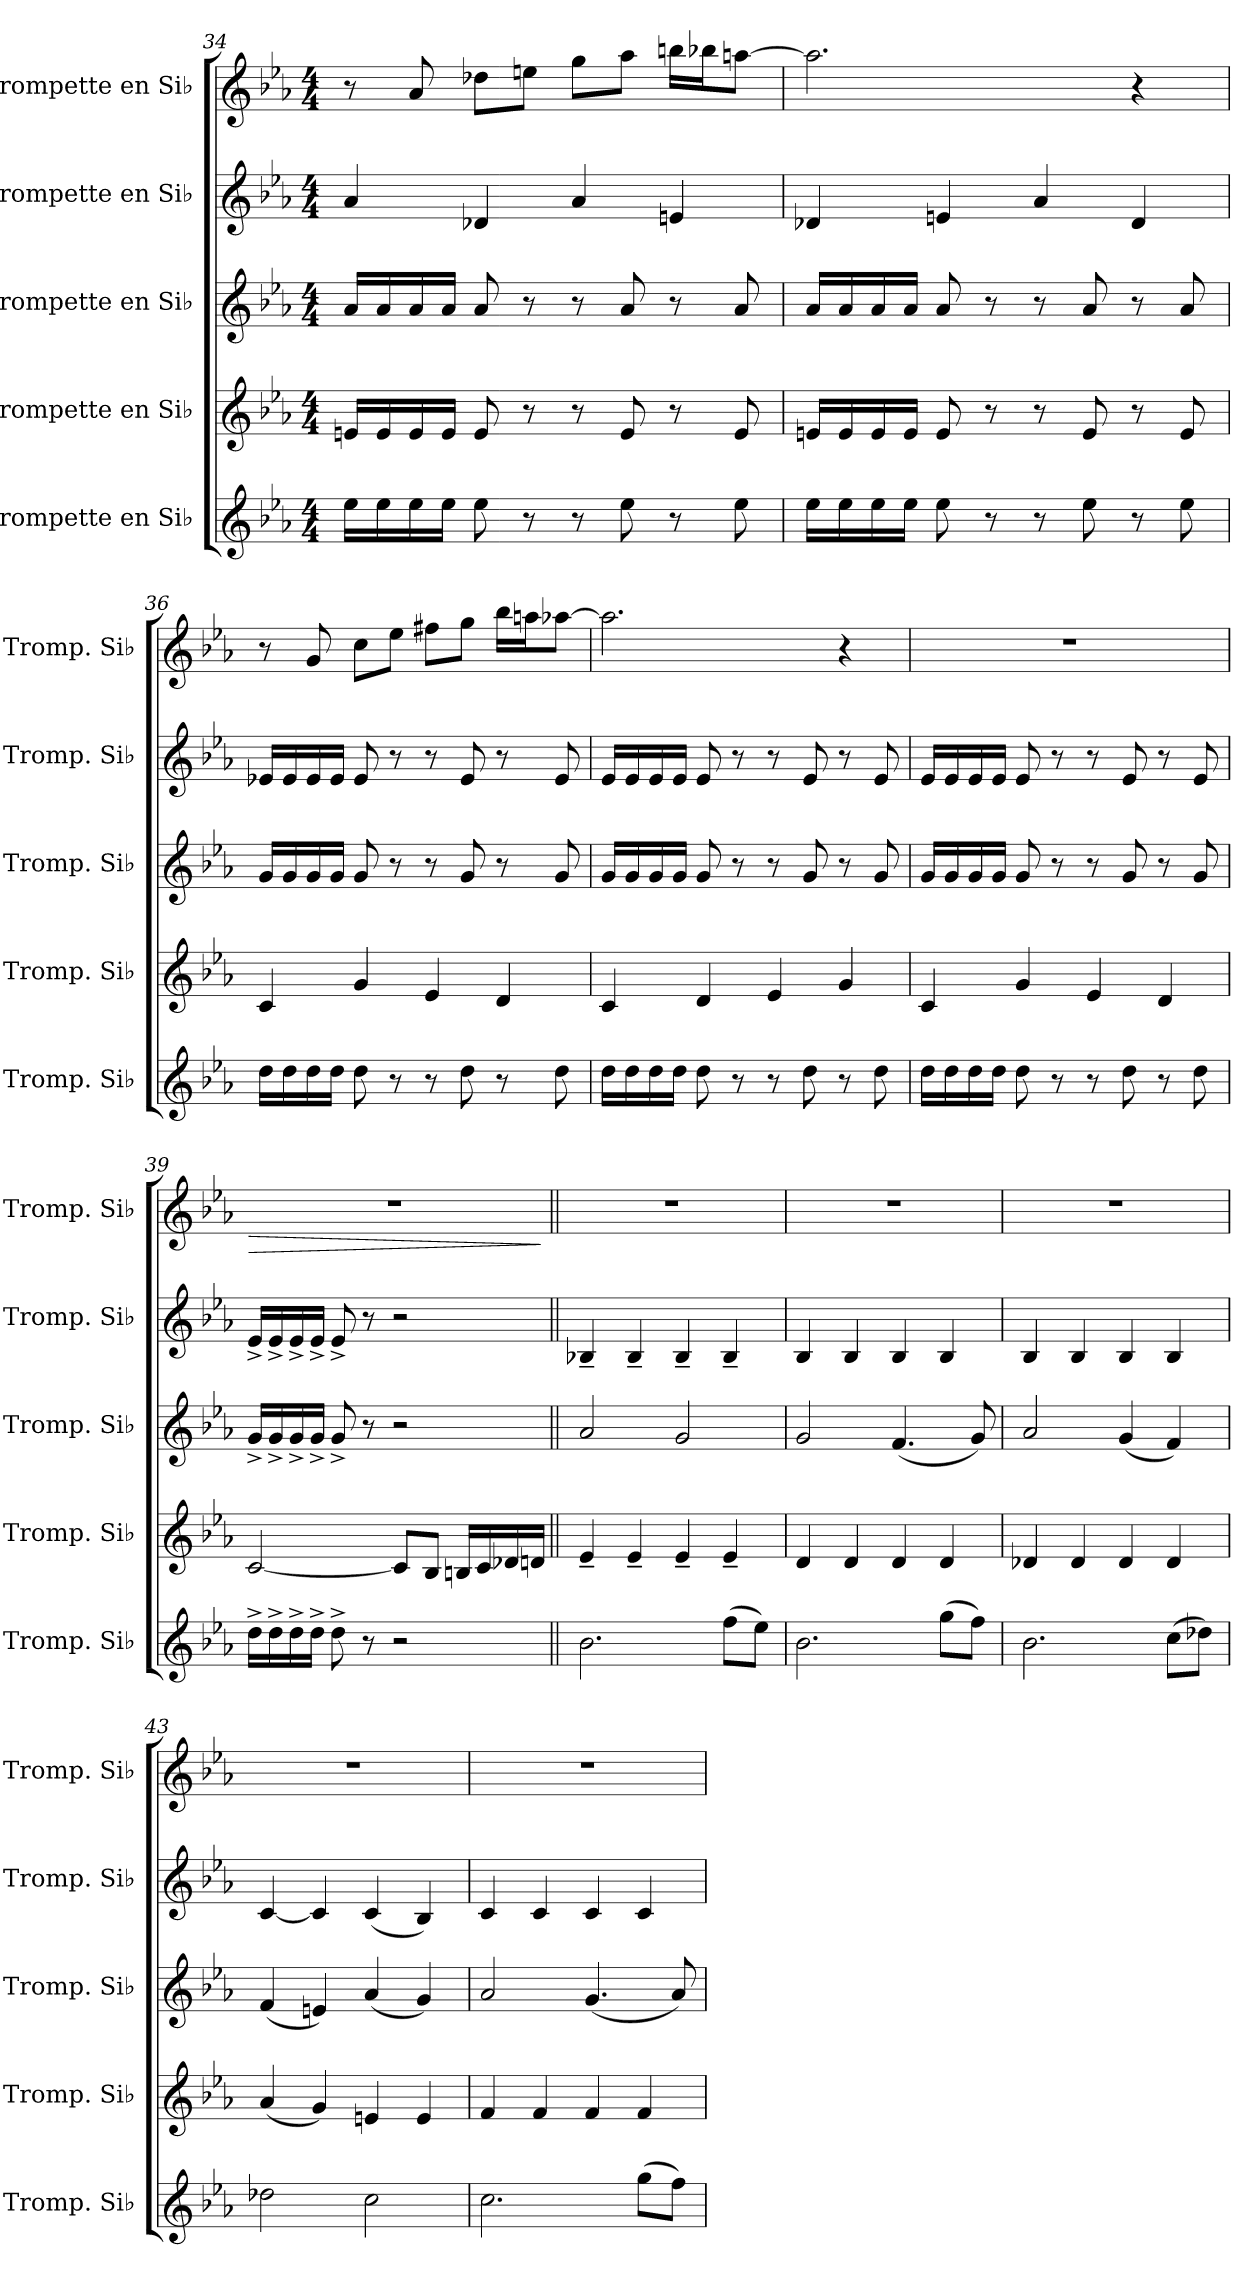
**kern	**kern	**kern	**kern	**kern	**dynam
*part5	*part4	*part3	*part2	*part1	*part1
*staff5	*staff4	*staff3	*staff2	*staff1	*staff1
*I"Trompette en Si♭	*I"Trompette en Si♭	*I"Trompette en Si♭	*I"Trompette en Si♭	*I"Trompette en Si♭	*
*I'Tromp. Si♭	*I'Tromp. Si♭	*I'Tromp. Si♭	*I'Tromp. Si♭	*I'Tromp. Si♭	*
!!LO:PB:g=z
*clefG2	*clefG2	*clefG2	*clefG2	*clefG2	*
*ITrd1c2	*ITrd1c2	*ITrd1c2	*ITrd1c2	*ITrd1c2	*
*k[b-e-a-d-g-]	*k[b-e-a-d-g-]	*k[b-e-a-d-g-]	*k[b-e-a-d-g-]	*k[b-e-a-d-g-]	*
*M4/4	*M4/4	*M4/4	*M4/4	*M4/4	*
=34	=34	=34	=34	=34	=34
16dd-\LL	16dn/LL	16g-/LL	4g-/	8r	.
16dd-\	16d/	16g-/	.	.	.
16dd-\	16d/	16g-/	.	8g-/	.
16dd-\JJ	16d/JJ	16g-/JJ	.	.	.
8dd-\	8d/	8g-/	4c-X/	8cc-X\L	.
8r	8r	8r	.	8ddn\J	.
8r	8r	8r	4g-/	8ff\L	.
8dd-\	8d/	8g-/	.	8gg-\J	.
8r	8r	8r	4dn/	16aan\LL	.
.	.	.	.	16aa-X\J	.
8dd-\	8d/	8g-/	.	[8ggn\J	.
=35	=35	=35	=35	=35	=35
16dd-\LL	16dn/LL	16g-/LL	4c-X/	2.gg\]	.
16dd-\	16d/	16g-/	.	.	.
16dd-\	16d/	16g-/	.	.	.
16dd-\JJ	16d/JJ	16g-/JJ	.	.	.
8dd-\	8d/	8g-/	4dn/	.	.
8r	8r	8r	.	.	.
8r	8r	8r	4g-/	.	.
8dd-\	8d/	8g-/	.	.	.
8r	8r	8r	4c-/	4r	.
8dd-\	8d/	8g-/	.	.	.
!!LO:LB:g=z
=36	=36	=36	=36	=36	=36
16cc\LL	4B-/	16f/LL	16d-X/LL	8r	.
16cc\	.	16f/	16d-/	.	.
16cc\	.	16f/	16d-/	8f/	.
16cc\JJ	.	16f/JJ	16d-/JJ	.	.
8cc\	4f/	8f/	8d-/	8b-\L	.
8r	.	8r	8r	8dd-\J	.
8r	4d-/	8r	8r	8een\L	.
8cc\	.	8f/	8d-/	8ff\J	.
8r	4c/	8r	8r	16aa-\LL	.
.	.	.	.	16ggn\J	.
8cc\	.	8f/	8d-/	[8gg-X\J	.
=37	=37	=37	=37	=37	=37
16cc\LL	4B-/	16f/LL	16d-/LL	2.gg-\]	.
16cc\	.	16f/	16d-/	.	.
16cc\	.	16f/	16d-/	.	.
16cc\JJ	.	16f/JJ	16d-/JJ	.	.
8cc\	4c/	8f/	8d-/	.	.
8r	.	8r	8r	.	.
8r	4d-/	8r	8r	.	.
8cc\	.	8f/	8d-/	.	.
8r	4f/	8r	8r	4r	.
8cc\	.	8f/	8d-/	.	.
=38	=38	=38	=38	=38	=38
16cc\LL	4B-/	16f/LL	16d-/LL	1r	.
16cc\	.	16f/	16d-/	.	.
16cc\	.	16f/	16d-/	.	.
16cc\JJ	.	16f/JJ	16d-/JJ	.	.
8cc\	4f/	8f/	8d-/	.	.
8r	.	8r	8r	.	.
8r	4d-/	8r	8r	.	.
8cc\	.	8f/	8d-/	.	.
8r	4c/	8r	8r	.	.
8cc\	.	8f/	8d-/	.	.
!!LO:PB:g=z
=39	=39	=39	=39	=39	=39
!	!	!	!	!	!LO:HP:b
16cc^\LL	[2B-/	16f^/LL	16d-^/LL	1r	>
16cc^\	.	16f^/	16d-^/	.	.
16cc^\	.	16f^/	16d-^/	.	.
16cc^\JJ	.	16f^/JJ	16d-^/JJ	.	.
8cc^\	.	8f^/	8d-^/	.	.
8r	.	8r	8r	.	.
2r	8B-/L]	2r	2r	.	.
.	8A-/J	.	.	.	.
.	16An/LL	.	.	.	.
.	16B-/	.	.	.	.
.	16c-X/	.	.	.	.
.	16cn/JJ	.	.	.	.
.	.	.	.	.	]
=40||	=40||	=40||	=40||	=40||	=40||
!!LO:REH:place=s1:a:B:fs=14:t=E
*	*	*	*	*MM76	*
2.a-\	4d-~/	2g-/	4A-X~/	1r	.
.	4d-~/	.	4A-~/	.	.
.	4d-~/	2f/	4A-~/	.	.
(8ee-\L	4d-~/	.	4A-~/	.	.
8dd-\J)	.	.	.	.	.
=41	=41	=41	=41	=41	=41
2.a-\	4c/	2f/	4A-/	1r	.
.	4c/	.	4A-/	.	.
.	4c/	(4.e-/	4A-/	.	.
(8ff\L	4c/	.	4A-/	.	.
8ee-\J)	.	8f/)	.	.	.
=42	=42	=42	=42	=42	=42
2.a-\	4c-X/	2g-/	4A-/	1r	.
.	4c-/	.	4A-/	.	.
.	4c-/	(4f/	4A-/	.	.
(8b-\L	4c-/	4e-/)	4A-/	.	.
8cc-X\J)	.	.	.	.	.
!!LO:LB:g=z
=43	=43	=43	=43	=43	=43
2cc-X\	(4g-/	(4e-/	[4B-/	1r	.
.	4f/)	4dn/)	4B-/]	.	.
2b-\	4dn/	(4g-/	(4B-/	.	.
.	4d/	4f/)	4A-/)	.	.
=44	=44	=44	=44	=44	=44
2.b-\	4e-/	2g-/	4B-/	1r	.
.	4e-/	.	4B-/	.	.
.	4e-/	(4.f/	4B-/	.	.
(8ff\L	4e-/	.	4B-/	.	.
8ee-\J)	.	8g-/)	.	.	.
=	=	=	=	=	=
*-	*-	*-	*-	*-	*-
